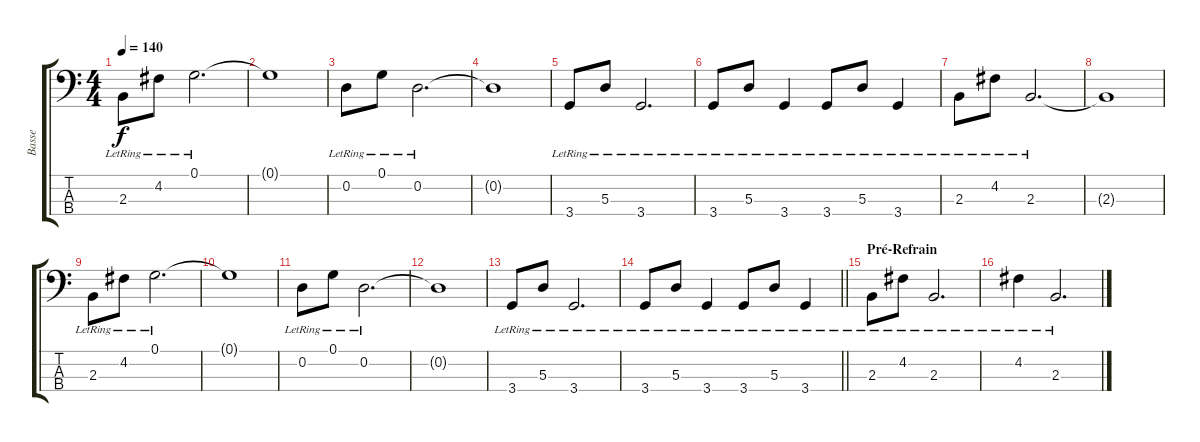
\track ("Basse" "Basse") {instrument electricbassfinger}
\staff {score tabs}
\tuning (G2 D2 A1 E1) {hide}
\ts (4 4)
\tempo 140
\clef f4
\ks c
2.3{lr}.8{dy f} 4.2{lr}.8 0.1{lr}.2{d} |
0.1{t}.1 |
0.2{lr}.8 0.1{lr}.8 0.2{lr}.2{d} |
0.2{t}.1 |
3.4{lr}.8 5.3{lr}.8 3.4{lr}.2{d} |
3.4{lr}.8 5.3{lr}.8 3.4{lr}.4 3.4{lr}.8 5.3{lr}.8 3.4{lr}.4 |
2.3{lr}.8 4.2{lr}.8 2.3{lr}.2{d} |
2.3{t}.1 |
2.3{lr}.8 4.2{lr}.8 0.1{lr}.2{d} |
0.1{t}.1 |
0.2{lr}.8 0.1{lr}.8 0.2{lr}.2{d} |
0.2{t}.1 |
3.4{lr}.8 5.3{lr}.8 3.4{lr}.2{d} |
\barLineRight lightlight
3.4{lr}.8 5.3{lr}.8 3.4{lr}.4 3.4{lr}.8 5.3{lr}.8 3.4{lr}.4 |
\section ("" "Pré-Refrain")
2.3{lr}.8 4.2{lr}.8 2.3{lr}.2{d} |
4.2{lr}.4 2.3{lr}.2{d}
